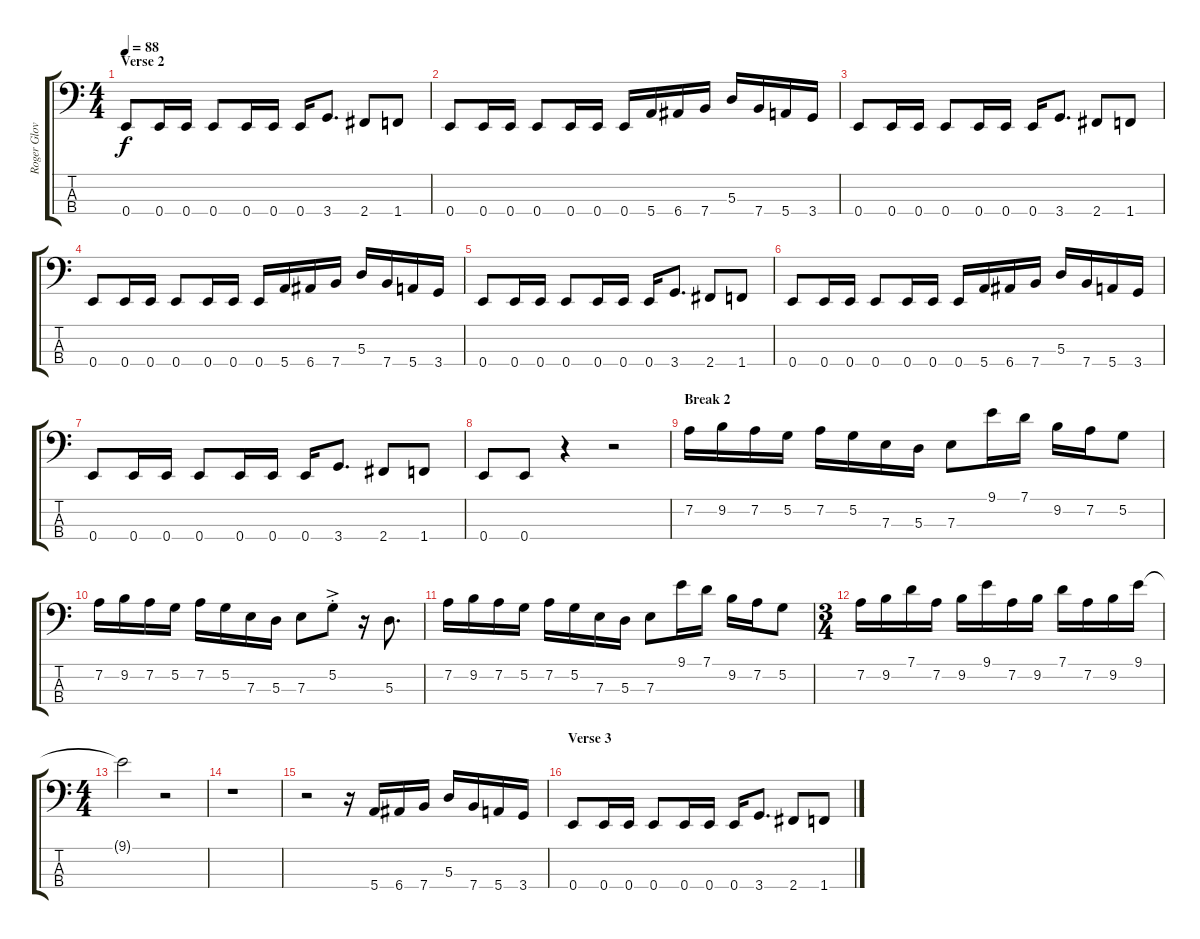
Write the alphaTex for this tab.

\track ("Roger Glover" "Roger Glov") {instrument electricbassfinger}
\staff {score tabs}
\tuning (G2 D2 A1 E1) {hide}
\ts (4 4)
\section ("" "Verse 2")
\tempo 88
\clef f4
\ks c
0.4.8{dy f} 0.4.16 0.4.16 0.4.8 0.4.16 0.4.16 0.4.16 3.4.8{d} 2.4.8 1.4.8 |
0.4.8 0.4.16 0.4.16 0.4.8 0.4.16 0.4.16 0.4.16 5.4.16 6.4.16 7.4.16 5.3.16 7.4.16 5.4.16 3.4.16 |
0.4.8 0.4.16 0.4.16 0.4.8 0.4.16 0.4.16 0.4.16 3.4.8{d} 2.4.8 1.4.8 |
0.4.8 0.4.16 0.4.16 0.4.8 0.4.16 0.4.16 0.4.16 5.4.16 6.4.16 7.4.16 5.3.16 7.4.16 5.4.16 3.4.16 |
0.4.8 0.4.16 0.4.16 0.4.8 0.4.16 0.4.16 0.4.16 3.4.8{d} 2.4.8 1.4.8 |
0.4.8 0.4.16 0.4.16 0.4.8 0.4.16 0.4.16 0.4.16 5.4.16 6.4.16 7.4.16 5.3.16 7.4.16 5.4.16 3.4.16 |
0.4.8 0.4.16 0.4.16 0.4.8 0.4.16 0.4.16 0.4.16 3.4.8{d} 2.4.8 1.4.8 |
0.4.8 0.4.8 r.4 r.2 |
\section ("" "Break 2")
7.2.16 9.2.16 7.2.16 5.2.16 7.2.16 5.2.16 7.3.16 5.3.16 7.3.8 9.1.16 7.1.16 9.2.16 7.2.16 5.2.8 |
7.2.16 9.2.16 7.2.16 5.2.16 7.2.16 5.2.16 7.3.16 5.3.16 7.3.8 5.2{ac st}.8 r.16 5.3.8{d} |
7.2.16 9.2.16 7.2.16 5.2.16 7.2.16 5.2.16 7.3.16 5.3.16 7.3.8 9.1.16 7.1.16 9.2.16 7.2.16 5.2.8 |
\ts (3 4)
7.2.16 9.2.16 7.1.16 7.2.16 9.2.16 9.1.16 7.2.16 9.2.16 7.1.16 7.2.16 9.2.16 9.1.16 |
\ts (4 4)
9.1{t}.2 r.2 |
r.1 |
r.2 r.16 5.4.16 6.4.16 7.4.16 5.3.16 7.4.16 5.4.16 3.4.16 |
\section ("" "Verse 3")
0.4.8 0.4.16 0.4.16 0.4.8 0.4.16 0.4.16 0.4.16 3.4.8{d} 2.4.8 1.4.8
